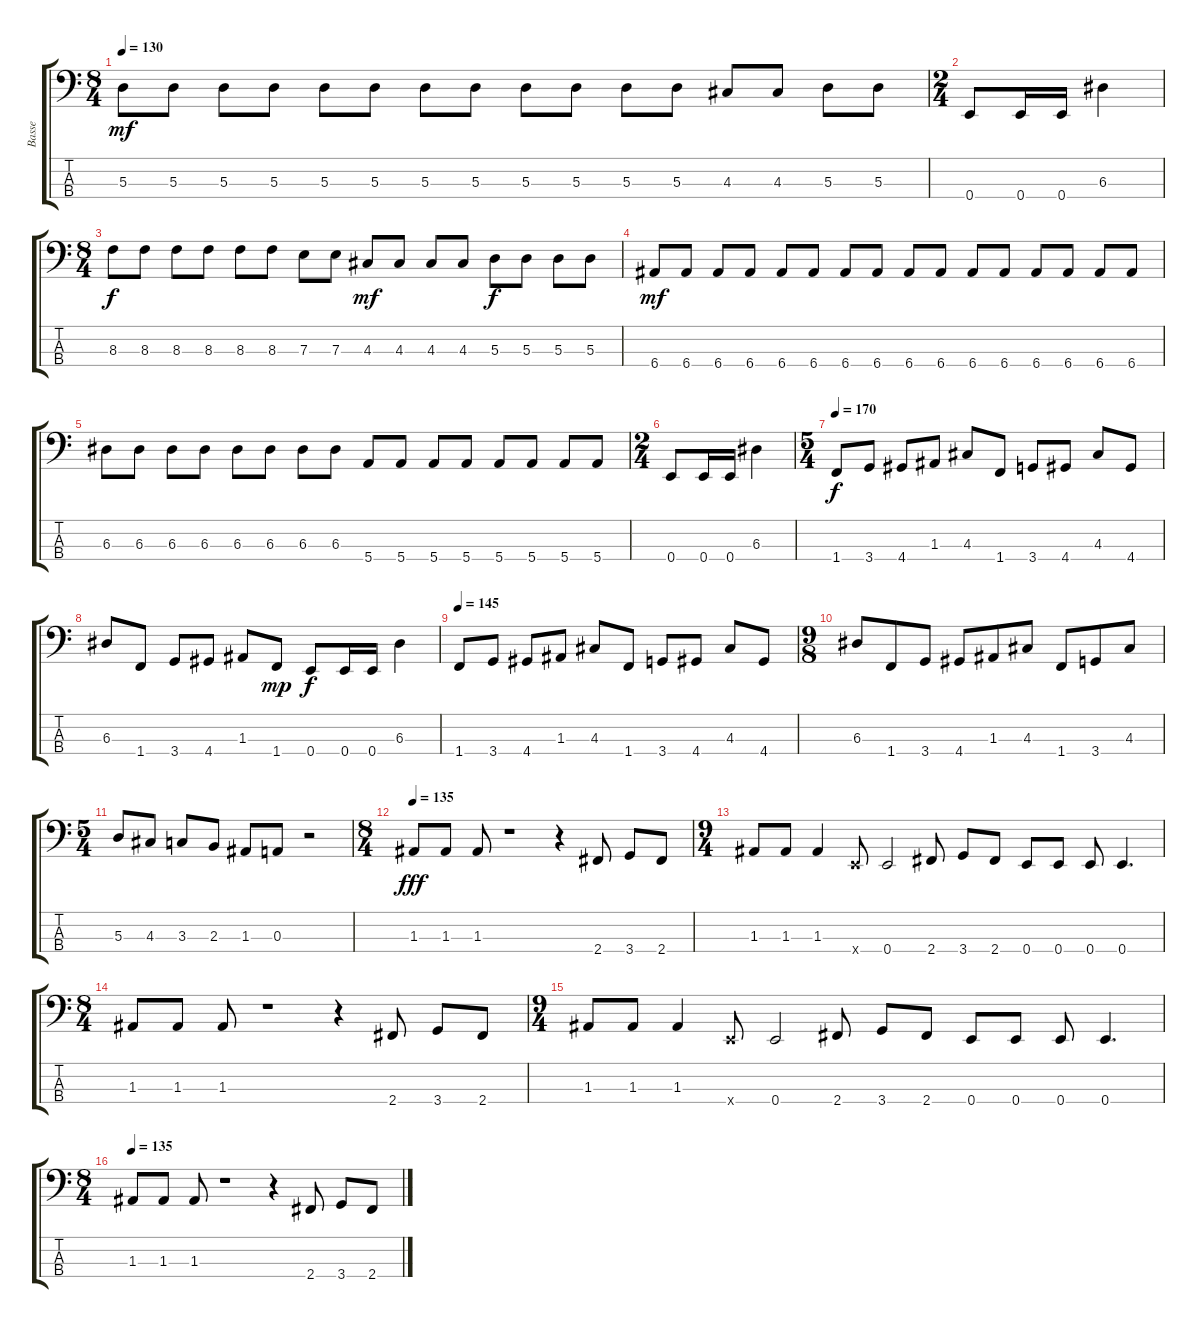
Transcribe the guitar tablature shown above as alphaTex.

\track ("Basse" "Basse") {instrument electricbassfinger}
\staff {score tabs}
\tuning (G2 D2 A1 E1) {hide}
\ts (8 4)
\tempo 130
\clef f4
\ks c
5.3.8{dy mf} 5.3.8 5.3.8 5.3.8 5.3.8 5.3.8 5.3.8 5.3.8 5.3.8 5.3.8 5.3.8 5.3.8 4.3.8 4.3.8 5.3.8 5.3.8 |
\ts (2 4)
0.4.8 0.4.16 0.4.16 6.3.4 |
\ts (8 4)
8.3.8{dy f} 8.3.8 8.3.8 8.3.8 8.3.8 8.3.8 7.3.8 7.3.8 4.3.8{dy mf} 4.3.8 4.3.8 4.3.8 5.3.8{dy f} 5.3.8 5.3.8 5.3.8 |
6.4.8{dy mf} 6.4.8 6.4.8 6.4.8 6.4.8 6.4.8 6.4.8 6.4.8 6.4.8 6.4.8 6.4.8 6.4.8 6.4.8 6.4.8 6.4.8 6.4.8 |
6.3.8 6.3.8 6.3.8 6.3.8 6.3.8 6.3.8 6.3.8 6.3.8 5.4.8 5.4.8 5.4.8 5.4.8 5.4.8 5.4.8 5.4.8 5.4.8 |
\ts (2 4)
0.4.8 0.4.16 0.4.16 6.3.4 |
\ts (5 4)
\tempo 170
1.4.8{dy f} 3.4.8 4.4.8 1.3.8 4.3.8 1.4.8 3.4.8 4.4.8 4.3.8 4.4.8 |
6.3.8 1.4.8 3.4.8 4.4.8 1.3.8 1.4.8{dy mp} 0.4.8{dy f} 0.4.16 0.4.16 6.3.4 |
\tempo 145
1.4.8 3.4.8 4.4.8 1.3.8 4.3.8 1.4.8 3.4.8 4.4.8 4.3.8 4.4.8 |
\ts (9 8)
6.3.8 1.4.8 3.4.8 4.4.8 1.3.8 4.3.8 1.4.8 3.4.8 4.3.8 |
\ts (5 4)
5.3.8 4.3.8 3.3.8 2.3.8 1.3.8 0.3.8 r.2 |
\ts (8 4)
\tempo 135
1.3.8{dy fff} 1.3.8 1.3.8 r.1 r.4 2.4.8 3.4.8 2.4.8 |
\ts (9 4)
1.3.8 1.3.8 1.3.4 0.4{x}.8 0.4.2 2.4.8 3.4.8 2.4.8 0.4.8 0.4.8 0.4.8 0.4.4{d} |
\ts (8 4)
1.3.8 1.3.8 1.3.8 r.1 r.4 2.4.8 3.4.8 2.4.8 |
\ts (9 4)
1.3.8 1.3.8 1.3.4 0.4{x}.8 0.4.2 2.4.8 3.4.8 2.4.8 0.4.8 0.4.8 0.4.8 0.4.4{d} |
\ts (8 4)
\tempo 135
1.3.8 1.3.8 1.3.8 r.1 r.4 2.4.8 3.4.8 2.4.8
